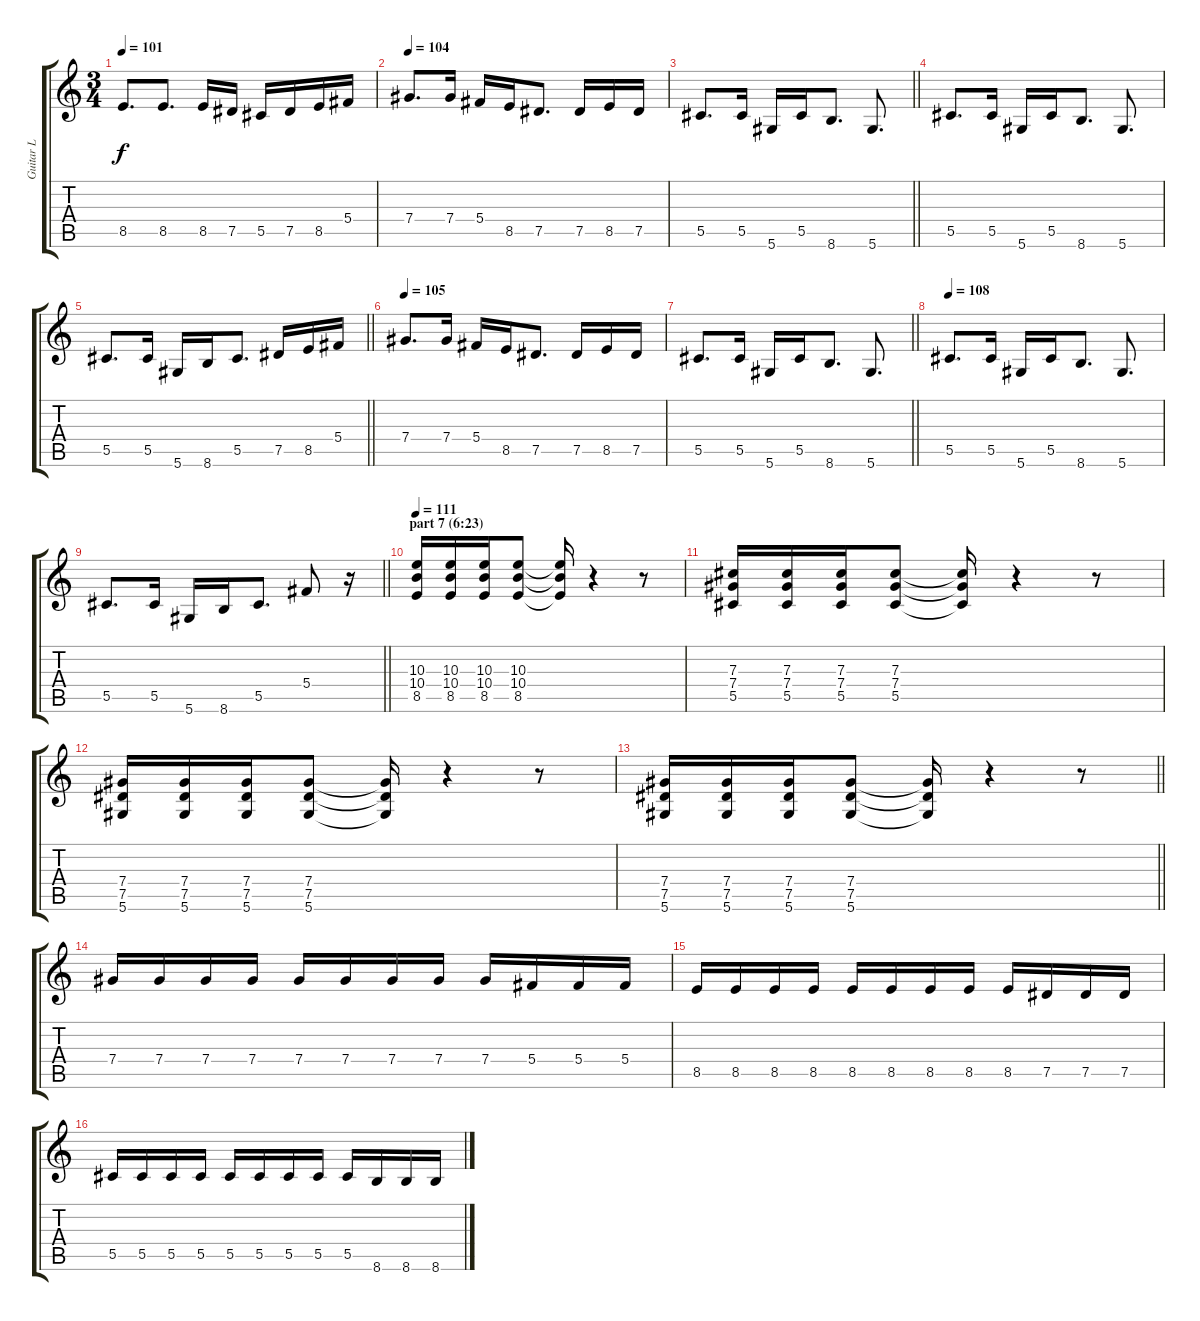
\track ("Guitar L" "Guitar L") {instrument distortionguitar}
\staff {score tabs}
\tuning (Eb4 Bb3 Gb3 Db3 Ab2 Eb2) {hide}
\ts (3 4)
\tempo 101
\clef g2
\ks c
8.5.8{d dy f} 8.5.8{d} 8.5.16 7.5.16 5.5.16 7.5.16 8.5.16 5.4.16 |
\tempo 104
7.4.8{d} 7.4.16 5.4.16 8.5.16 7.5.8{d} 7.5.16 8.5.16 7.5.16 |
\barLineRight lightlight
5.5.8{d} 5.5.16 5.6.16 5.5.16 8.6.8{d} 5.6.8{d} |
5.5.8{d} 5.5.16 5.6.16 5.5.16 8.6.8{d} 5.6.8{d} |
\barLineRight lightlight
5.5.8{d} 5.5.16 5.6.16 8.6.16 5.5.8{d} 7.5.16 8.5.16 5.4.16 |
\tempo 105
7.4.8{d} 7.4.16 5.4.16 8.5.16 7.5.8{d} 7.5.16 8.5.16 7.5.16 |
\barLineRight lightlight
5.5.8{d} 5.5.16 5.6.16 5.5.16 8.6.8{d} 5.6.8{d} |
\tempo 108
5.5.8{d} 5.5.16 5.6.16 5.5.16 8.6.8{d} 5.6.8{d} |
\barLineRight lightlight
5.5.8{d} 5.5.16 5.6.16 8.6.16 5.5.8{d} 5.4.8 r.16 |
\section ("" "part 7 (6:23)")
\tempo 111
(10.3 10.4 8.5).16 (10.3 10.4 8.5).16 (10.3 10.4 8.5).16 (10.3 10.4 8.5).8 (10.3{t} 10.4{t} 8.5{t}).16 r.4 r.8 |
(7.3 7.4 5.5).16 (7.3 7.4 5.5).16 (7.3 7.4 5.5).16 (7.3 7.4 5.5).8 (7.3{t} 7.4{t} 5.5{t}).16 r.4 r.8 |
(7.4 7.5 5.6).16 (7.4 7.5 5.6).16 (7.4 7.5 5.6).16 (7.4 7.5 5.6).8 (7.4{t} 7.5{t} 5.6{t}).16 r.4 r.8 |
\barLineRight lightlight
(7.4 7.5 5.6).16 (7.4 7.5 5.6).16 (7.4 7.5 5.6).16 (7.4 7.5 5.6).8 (7.4{t} 7.5{t} 5.6{t}).16 r.4 r.8 |
7.4.16 7.4.16 7.4.16 7.4.16 7.4.16 7.4.16 7.4.16 7.4.16 7.4.16 5.4.16 5.4.16 5.4.16 |
8.5.16 8.5.16 8.5.16 8.5.16 8.5.16 8.5.16 8.5.16 8.5.16 8.5.16 7.5.16 7.5.16 7.5.16 |
5.5.16 5.5.16 5.5.16 5.5.16 5.5.16 5.5.16 5.5.16 5.5.16 5.5.16 8.6.16 8.6.16 8.6.16
